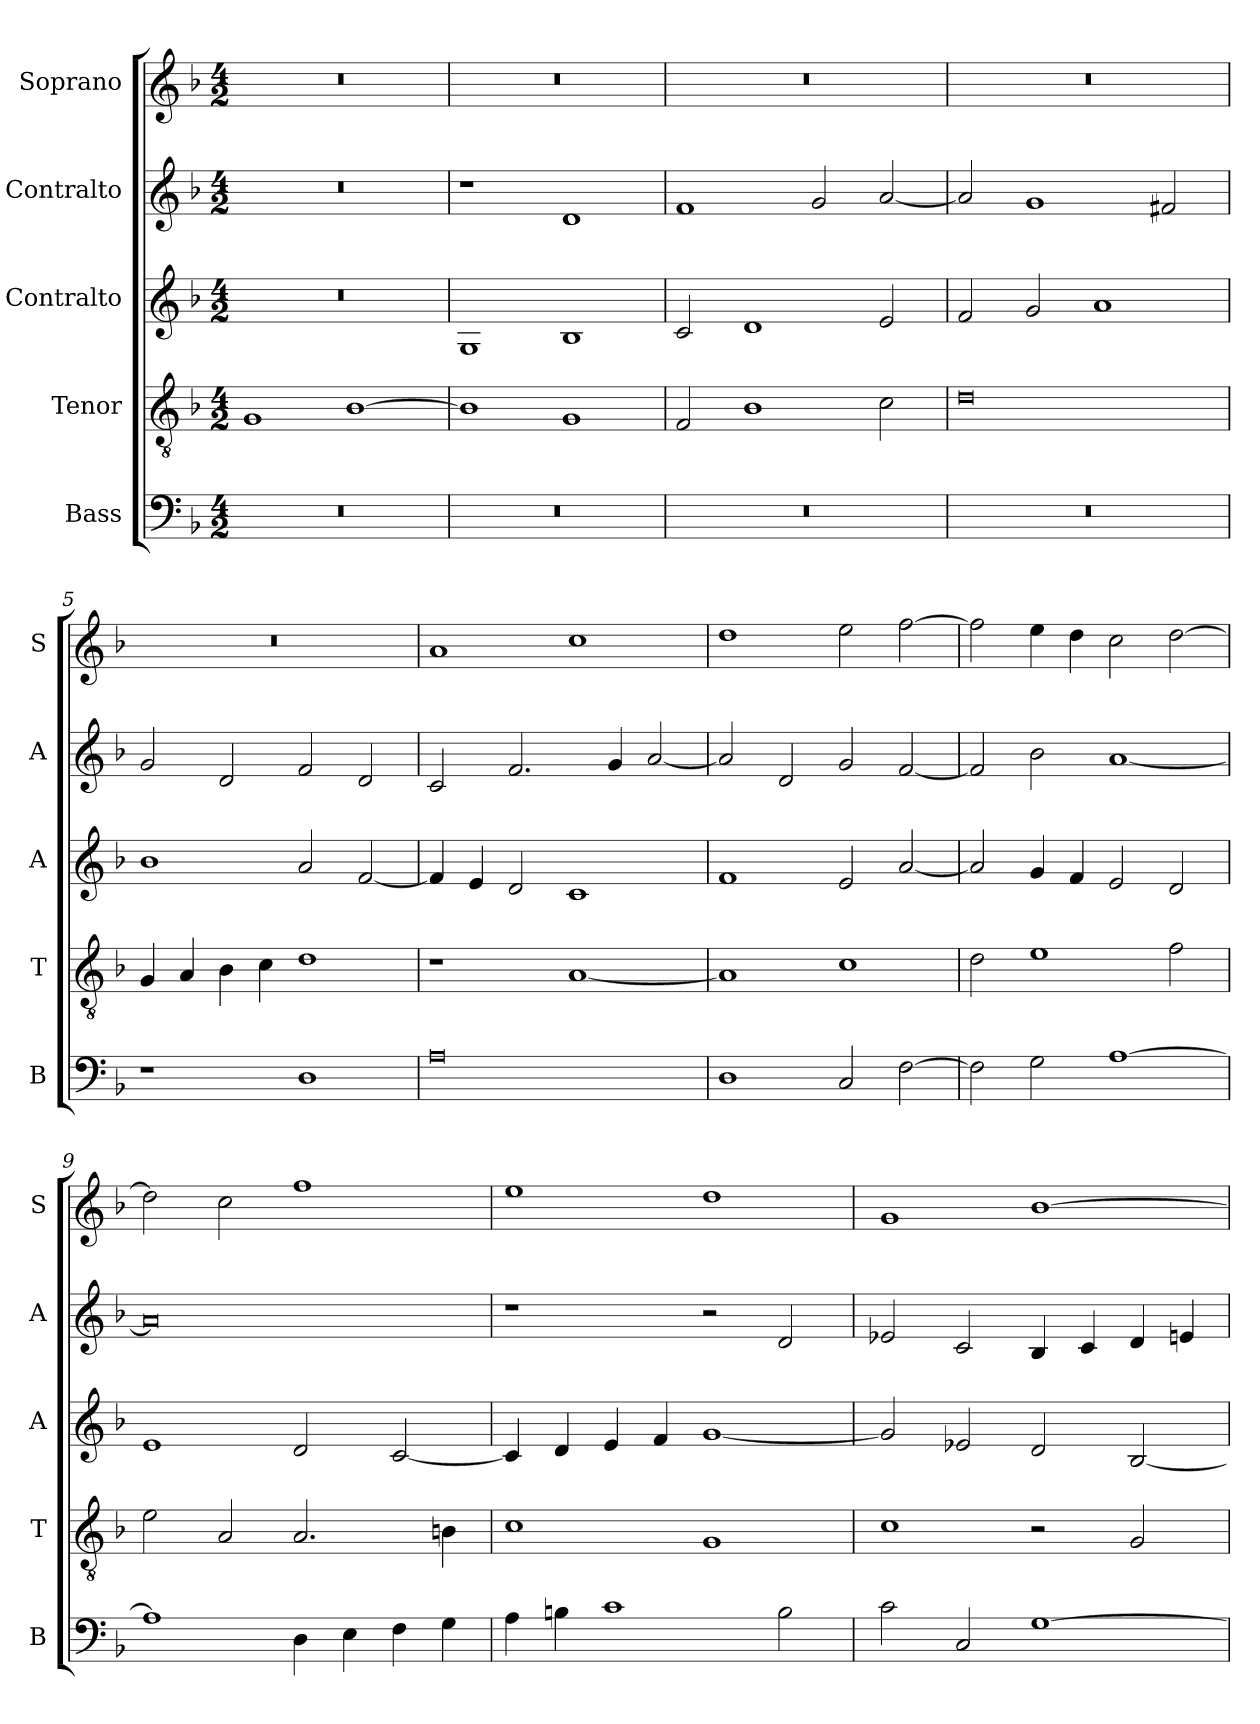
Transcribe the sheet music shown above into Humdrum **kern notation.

**kern	**kern	**kern	**kern	**kern
*part5	*part4	*part3	*part2	*part1
*staff5	*staff4	*staff3	*staff2	*staff1
*I"Bass	*I"Tenor	*I"Contralto	*I"Contralto	*I"Soprano
*I'B	*I'T	*I'A	*I'A	*I'S
*clefF4	*clefGv2	*clefG2	*clefG2	*clefG2
*k[b-]	*k[b-]	*k[b-]	*k[b-]	*k[b-]
*G:dor	*G:dor	*G:dor	*G:dor	*G:dor
*M4/2	*M4/2	*M4/2	*M4/2	*M4/2
=1	=1	=1	=1	=1
0r	1G	0r	0r	0r
.	[1B-	.	.	.
=2	=2	=2	=2	=2
0r	1B-]	1G	1r	0r
.	1G	1B-	1d	.
=3	=3	=3	=3	=3
0r	2F	2c	1f	0r
.	1B-	1d	.	.
.	.	.	2g	.
.	2c	2e	[2a	.
=4	=4	=4	=4	=4
0r	0d	2f	2a]	0r
.	.	2g	1g	.
.	.	1a	.	.
.	.	.	2f#X	.
=5	=5	=5	=5	=5
1r	4G	1b-	2g	0r
.	4A	.	.	.
.	4B-	.	2d	.
.	4c	.	.	.
1D	1d	2a	2f	.
.	.	[2f	2d	.
=6	=6	=6	=6	=6
0A	1r	4f]	2c	1a
.	.	4e	.	.
.	.	2d	2.f	.
.	[1A	1c	.	1cc
.	.	.	4g	.
.	.	.	[2a	.
=7	=7	=7	=7	=7
1D	1A]	1f	2a]	1dd
.	.	.	2d	.
2C	1c	2e	2g	2ee
[2F	.	[2a	[2f	[2ff
=8	=8	=8	=8	=8
2F]	2d	2a]	2f]	2ff]
2G	1e	4g	2b-	4ee
.	.	4f	.	4dd
[1A	.	2e	[1a	2cc
.	2f	2d	.	[2dd
=9	=9	=9	=9	=9
1A]	2e	1e	0a]	2dd]
.	2A	.	.	2cc
4D	2.A	2d	.	1ff
4E	.	.	.	.
4F	.	[2c	.	.
4G	4Bn	.	.	.
=10	=10	=10	=10	=10
4A	1c	4c]	1r	1ee
4Bn	.	4d	.	.
1c	.	4e	.	.
.	.	4f	.	.
.	1G	[1g	2r	1dd
2B	.	.	2d	.
=11	=11	=11	=11	=11
2c	1c	2g]	2e-X	1g
2C	.	2e-X	2c	.
[1G	2r	2d	4B-	[1b-
.	.	.	4c	.
.	2G	[2B-	4d	.
.	.	.	4en	.
=	=	=	=	=
*-	*-	*-	*-	*-
